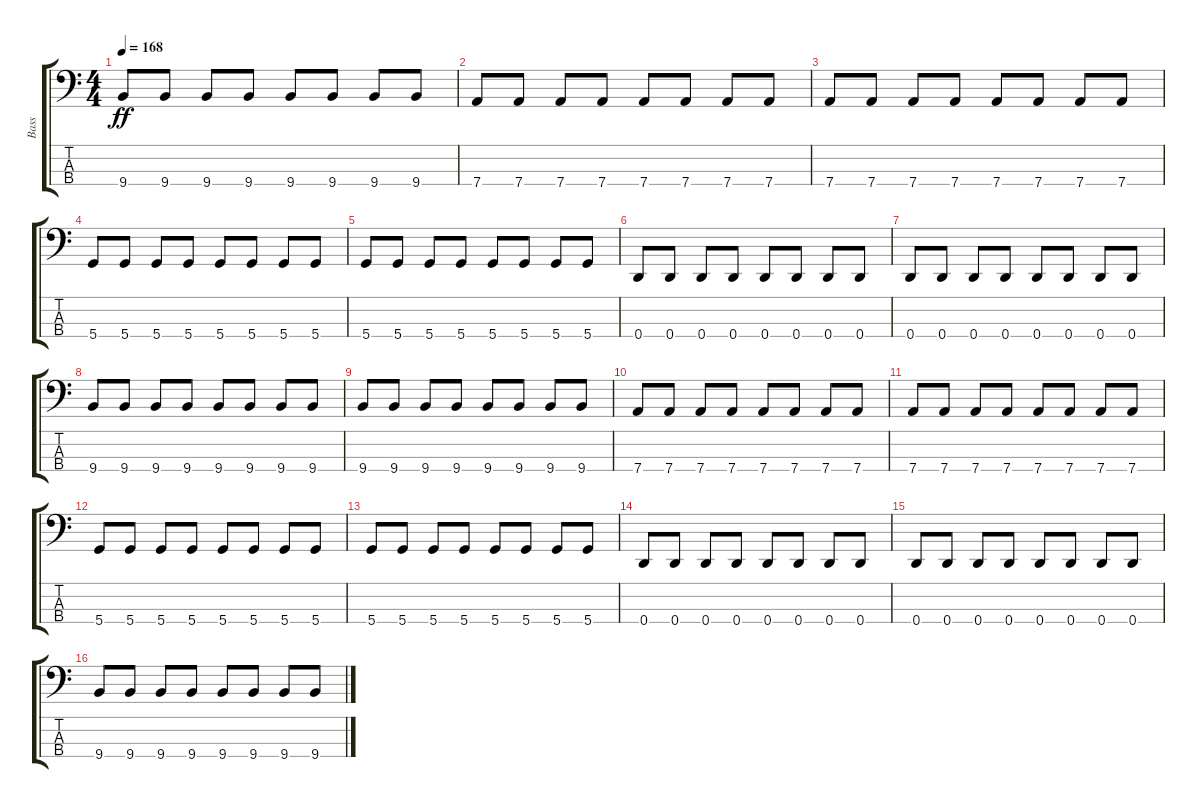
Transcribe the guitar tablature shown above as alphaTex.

\track ("Bass" "Bass") {instrument electricbasspick}
\staff {score tabs}
\tuning (G2 D2 A1 D1) {hide}
\ts (4 4)
\tempo 168
\clef f4
\ks c
9.4.8{dy ff} 9.4.8 9.4.8 9.4.8 9.4.8 9.4.8 9.4.8 9.4.8 |
7.4.8 7.4.8 7.4.8 7.4.8 7.4.8 7.4.8 7.4.8 7.4.8 |
7.4.8 7.4.8 7.4.8 7.4.8 7.4.8 7.4.8 7.4.8 7.4.8 |
5.4.8 5.4.8 5.4.8 5.4.8 5.4.8 5.4.8 5.4.8 5.4.8 |
5.4.8 5.4.8 5.4.8 5.4.8 5.4.8 5.4.8 5.4.8 5.4.8 |
0.4.8 0.4.8 0.4.8 0.4.8 0.4.8 0.4.8 0.4.8 0.4.8 |
0.4.8 0.4.8 0.4.8 0.4.8 0.4.8 0.4.8 0.4.8 0.4.8 |
9.4.8 9.4.8 9.4.8 9.4.8 9.4.8 9.4.8 9.4.8 9.4.8 |
9.4.8 9.4.8 9.4.8 9.4.8 9.4.8 9.4.8 9.4.8 9.4.8 |
7.4.8 7.4.8 7.4.8 7.4.8 7.4.8 7.4.8 7.4.8 7.4.8 |
7.4.8 7.4.8 7.4.8 7.4.8 7.4.8 7.4.8 7.4.8 7.4.8 |
5.4.8 5.4.8 5.4.8 5.4.8 5.4.8 5.4.8 5.4.8 5.4.8 |
5.4.8 5.4.8 5.4.8 5.4.8 5.4.8 5.4.8 5.4.8 5.4.8 |
0.4.8 0.4.8 0.4.8 0.4.8 0.4.8 0.4.8 0.4.8 0.4.8 |
0.4.8 0.4.8 0.4.8 0.4.8 0.4.8 0.4.8 0.4.8 0.4.8 |
9.4.8 9.4.8 9.4.8 9.4.8 9.4.8 9.4.8 9.4.8 9.4.8
